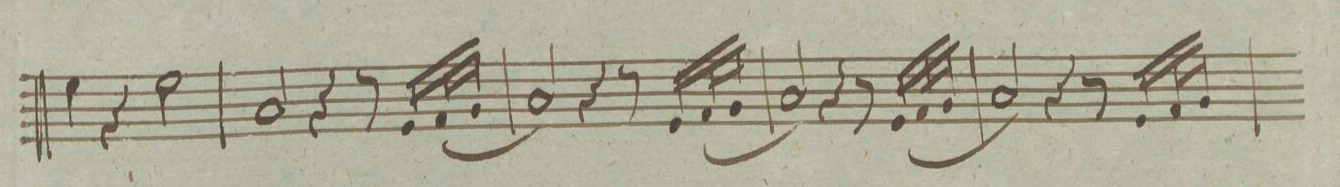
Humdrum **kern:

**kern	**dynam
*I"Fagotto Secundo.	*
*clefF4	*
*k[]	*
*met(c|)	*
*M2/2	*
4G\	.
4r	.
2G\	.
=254	=254
2C/	.
4r	.
8r	.
16GG/LL	.
(32AA/L	.
32BB/JJJ	.
=255	=255
2C/)	.
4r	.
8r	.
16GG/LL	.
(32AA/L	.
32BB/JJJ	.
=256	=256
2C/)	.
4r	.
8r	.
(16GG/LL	.
32AA/L	.
32BB/JJJ	.
=257	=257
2C/)	.
4r	.
8r	.
16GG/LL	.
32AA/L	.
32BB/JJJ	.
=258	=258
*-	*-
